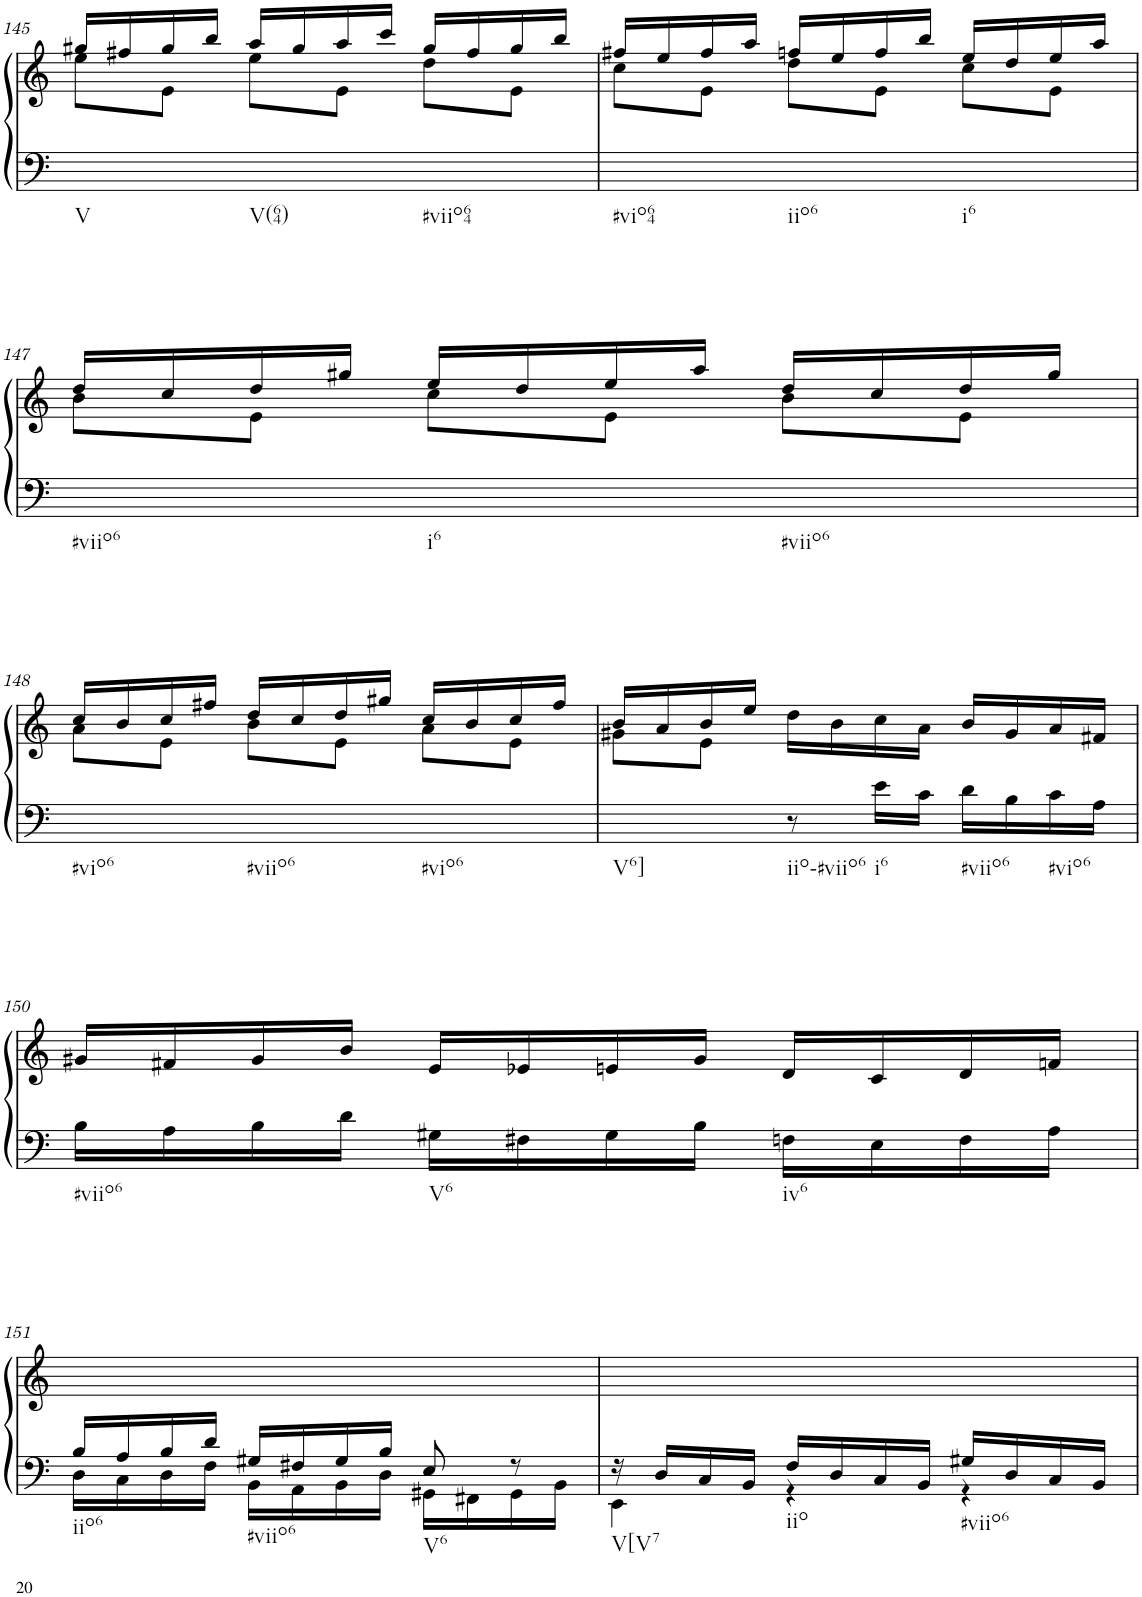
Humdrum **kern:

**kern	**kern
*part1	*part1
*staff2	*staff1
*I"Klavier linke Hand	*
!!LO:PB:g=z
*clefF4	*clefG2
*k[]	*k[]
*M3/4	*M3/4
=145	=145
*	*^
!LO:TX:b:t=V	!	!
!LO:TX:b:t=V(64)	!	!
!LO:TX:b:t=#viio64	!	!
2.ryy	16gg#X/LL	8ee\L
.	16ff#X/	.
.	16gg#/	8e\J
.	16bb/JJ	.
.	16aa/LL	8ee\L
.	16gg#/	.
.	16aa/	8e\J
.	16ccc/JJ	.
.	16gg#/LL	8dd\L
.	16ff#/	.
.	16gg#/	8e\J
.	16bb/JJ	.
=146	=146	=146
!LO:TX:b:t=#vio64	!	!
!LO:TX:b:t=iio6	!	!
!LO:TX:b:t=i6	!	!
2.ryy	16ff#X/LL	8cc\L
.	16ee/	.
.	16ff#/	8e\J
.	16aa/JJ	.
.	16ffn/LL	8dd\L
.	16ee/	.
.	16ff/	8e\J
.	16bb/JJ	.
.	16ee/LL	8cc\L
.	16dd/	.
.	16ee/	8e\J
.	16aa/JJ	.
!!LO:LB:g=z	!!
=147	=147	=147
!LO:TX:b:t=#viio6	!	!
!LO:TX:b:t=i6	!	!
!LO:TX:b:t=#viio6	!	!
2.ryy	16dd/LL	8b\L
.	16cc/	.
.	16dd/	8e\J
.	16gg#X/JJ	.
.	16ee/LL	8cc\L
.	16dd/	.
.	16ee/	8e\J
.	16aa/JJ	.
.	16dd/LL	8b\L
.	16cc/	.
.	16dd/	8e\J
.	16gg#/JJ	.
!!LO:LB:g=z	!!
=148	=148	=148
!LO:TX:b:t=#vio6	!	!
!LO:TX:b:t=#viio6	!	!
!LO:TX:b:t=#vio6	!	!
2.ryy	16cc/LL	8a\L
.	16b/	.
.	16cc/	8e\J
.	16ff#X/JJ	.
.	16dd/LL	8b\L
.	16cc/	.
.	16dd/	8e\J
.	16gg#X/JJ	.
.	16cc/LL	8a\L
.	16b/	.
.	16cc/	8e\J
.	16ff#/JJ	.
=149	=149	=149
!LO:TX:b:t=V6]	!	!
4ryy	16b/LL	8g#X\L
.	16a/	.
.	16b/	8e\J
.	16ee/JJ	.
!LO:TX:b:t=iio-#viio6	!	!
8r	16dd\LL	2ryy
.	16b\	.
!LO:TX:b:t=i6	!	!
16e\LL	16cc\	.
16c\JJ	16a\JJ	.
!LO:TX:b:t=#viio6	!	!
16d\LL	16b/LL	.
16B\	16g#/	.
!LO:TX:b:t=#vio6	!	!
16c\	16a/	.
16A\JJ	16f#X/JJ	.
*	*v	*v
!!LO:LB:g=z
=150	=150
!LO:TX:b:t=#viio6	!
16B\LL	16g#X/LL
16A\	16f#X/
16B\	16g#/
16d\JJ	16b/JJ
!LO:TX:b:t=V6	!
16G#X\LL	16e/LL
16F#X\	16e-X/
16G#\	16en/
16B\JJ	16g#/JJ
!LO:TX:b:t=iv6	!
16Fn\LL	16d/LL
16E\	16c/
16F\	16d/
16A\JJ	16fn/JJ
!!LO:LB:g=z
=151	=151
*^	*
!LO:TX:b:t=iio6	!	!
16B/LL	16D\LL	2.ryy
16A/	16C\	.
16B/	16D\	.
16d/JJ	16F\JJ	.
!LO:TX:b:t=#viio6	!	!
16G#X/LL	16BB\LL	.
16F#X/	16AA\	.
16G#/	16BB\	.
16B/JJ	16D\JJ	.
!LO:TX:b:t=V6	!	!
8E/	16GG#X\LL	.
.	16FF#X\	.
8r	16GG#\	.
.	16BB\JJ	.
=152	=152	=152
!LO:TX:b:t=V[V7	!	!
16r	4EE\	2.ryy
16D/LL	.	.
16C/	.	.
16BB/JJ	.	.
!LO:TX:b:t=iio	!	!
16F/LL	4r	.
16D/	.	.
16C/	.	.
16BB/JJ	.	.
!LO:TX:b:t=#viio6	!	!
16G#X/LL	4r	.
16D/	.	.
16C/	.	.
16BB/JJ	.	.
*v	*v	*
=	=
*-	*-
